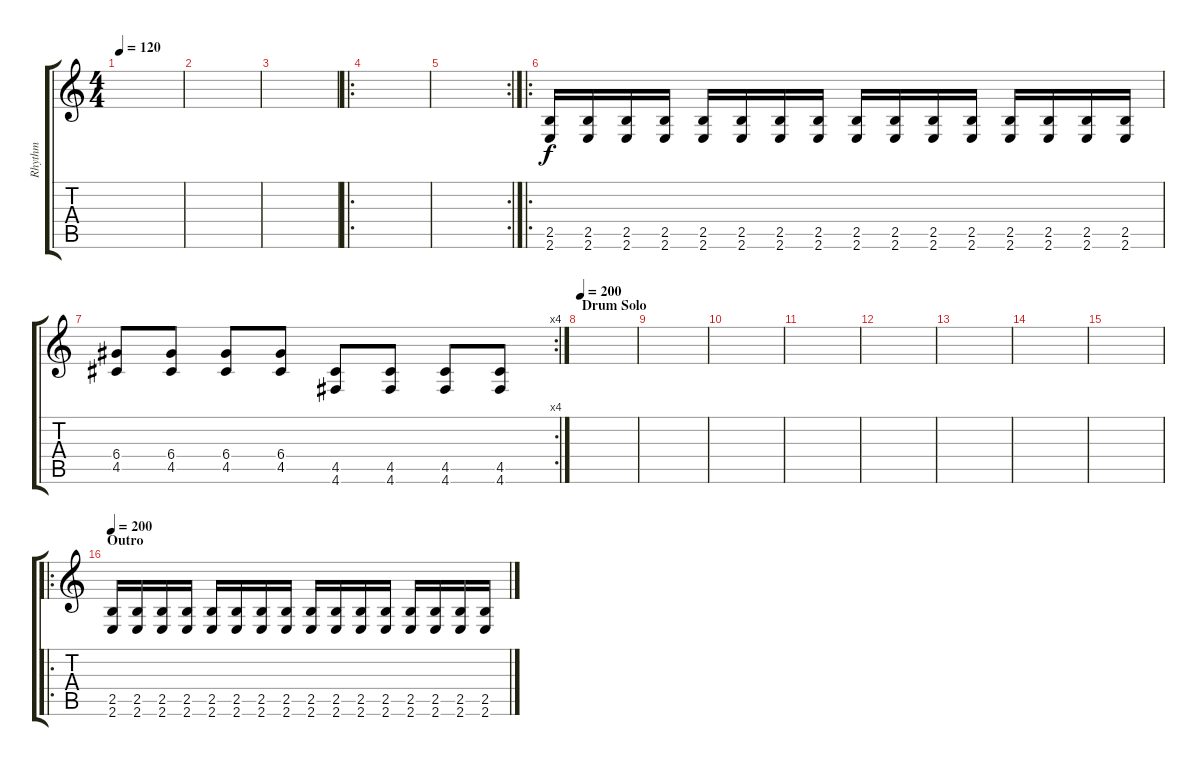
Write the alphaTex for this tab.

\track ("Rhythm" "Rhythm") {instrument distortionguitar}
\staff {score tabs}
\tuning (E4 B3 G3 D3 A2 D2) {hide}
\ts (4 4)
\tempo 120
\clef g2
\ks c
|
|
|
\ro
|
\rc 2
|
\ro
(2.5 2.6).16 (2.5 2.6).16 (2.5 2.6).16 (2.5 2.6).16 (2.5 2.6).16 (2.5 2.6).16 (2.5 2.6).16 (2.5 2.6).16 (2.5 2.6).16 (2.5 2.6).16 (2.5 2.6).16 (2.5 2.6).16 (2.5 2.6).16 (2.5 2.6).16 (2.5 2.6).16 (2.5 2.6).16 |
\rc 4
(6.4 4.5).8 (6.4 4.5).8 (6.4 4.5).8 (6.4 4.5).8 (4.5 4.6).8 (4.5 4.6).8 (4.5 4.6).8 (4.5 4.6).8 |
\section ("" "Drum Solo")
\tempo 200
|
|
|
|
|
|
|
|
\ro
\section ("" "Outro")
\tempo 200
(2.5 2.6).16 (2.5 2.6).16 (2.5 2.6).16 (2.5 2.6).16 (2.5 2.6).16 (2.5 2.6).16 (2.5 2.6).16 (2.5 2.6).16 (2.5 2.6).16 (2.5 2.6).16 (2.5 2.6).16 (2.5 2.6).16 (2.5 2.6).16 (2.5 2.6).16 (2.5 2.6).16 (2.5 2.6).16
